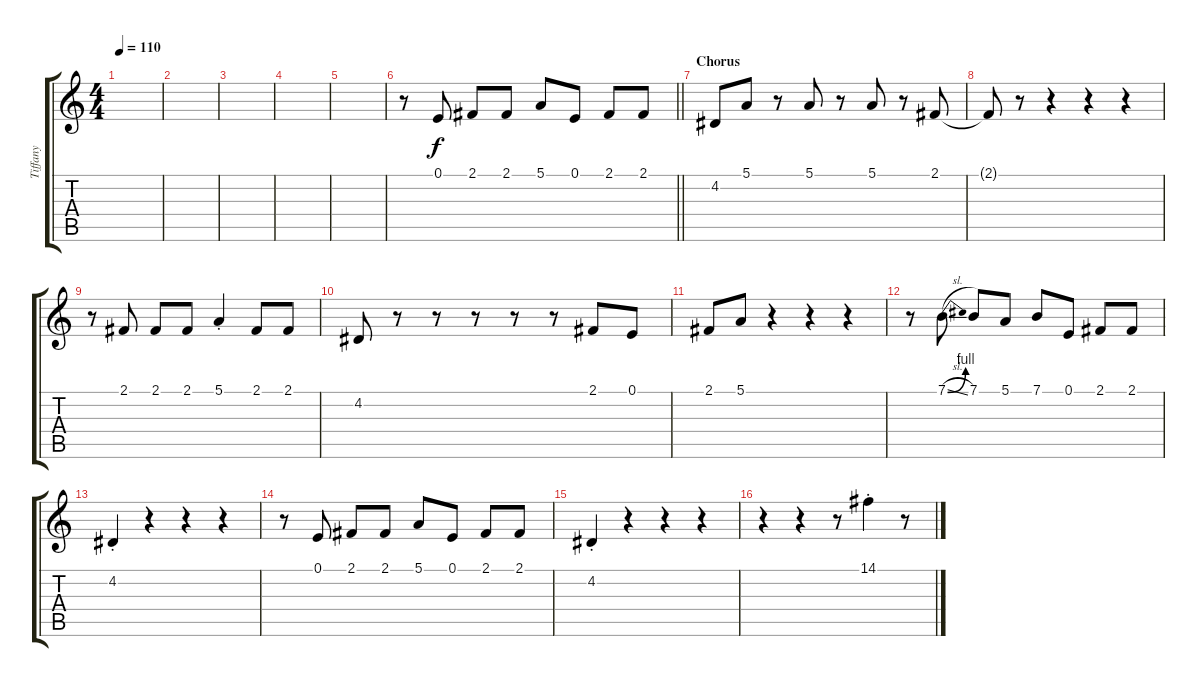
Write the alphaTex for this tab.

\track ("Tiffany" "Tiffany") {instrument sopranosax}
\staff {score tabs}
\tuning (E4 B3 G3 D3 A2 E2) {hide}
\ts (4 4)
\tempo 110
\clef g2
\ks c
|
|
|
|
|
\barLineRight lightlight
r.8{volume 13} 0.1.8 2.1.8 2.1.8 5.1.8 0.1.8 2.1.8 2.1.8 |
\section ("" "Chorus")
4.2.8 5.1.8{volume 16} r.8 5.1.8 r.8 5.1.8 r.8 2.1.8 |
2.1{t}.8 r.8 r.4 r.4 r.4 |
r.8 2.1.8 2.1.8 2.1.8 5.1{st}.4 2.1.8 2.1.8 |
4.2.8 r.8 r.8 r.8 r.8 r.8 2.1.8{volume 13} 0.1.8 |
2.1.8 5.1.8 r.4 r.4 r.4 |
r.8 7.1{be (bend 0 0 60 4) sl}.8 7.1.8 5.1.8 7.1.8 0.1.8 2.1.8 2.1.8 |
4.2{st}.4 r.4 r.4 r.4 |
r.8 0.1.8 2.1.8 2.1.8 5.1.8 0.1.8 2.1.8 2.1.8 |
4.2{st}.4 r.4 r.4 r.4 |
r.4 r.4 r.8 14.1{st}.4{volume 16} r.8
